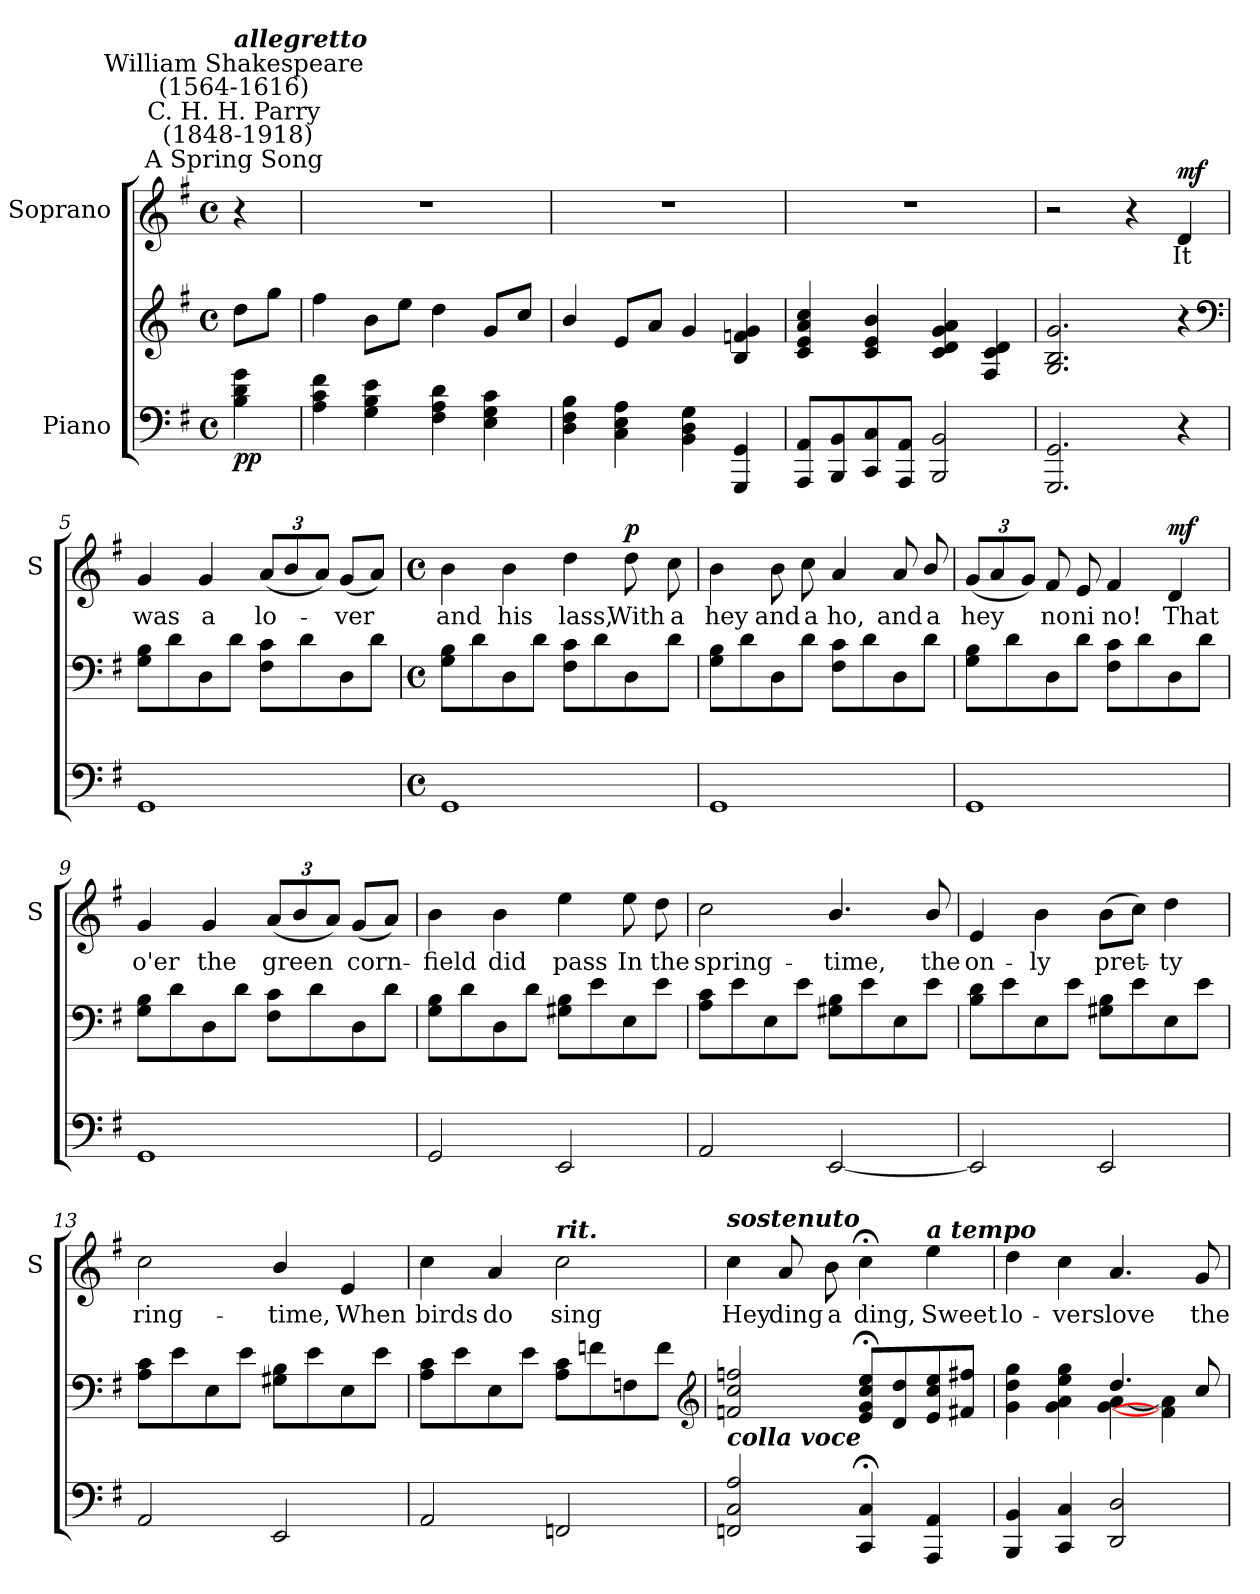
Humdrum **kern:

**kern	**kern	**dynam	**kern	**text	**dynam
*part2	*part2	*part2	*part1	*part1	*part1
*staff3	*staff2	*staff2/3	*staff1	*staff1	*staff1
*I"Piano	*	*	*I"Soprano	*	*
*	*	*	*I'S	*	*
*clefF4	*clefG2	*	*clefG2	*	*
*k[f#]	*k[f#]	*	*k[f#]	*	*
*G:	*G:	*	*G:	*	*
*M4/4	*M4/4	*	*M4/4	*	*
*met(c)	*met(c)	*	*met(c)	*	*
=	=	=	=	=	=
!	!	!	!LO:TX:a:cj:t=A Spring Song	!	!
!	!	!	!LO:TX:a:cj:t=C. H. H. Parry\n (1848-1918)	!	!
!	!	!	!LO:TX:a:cj:t=William Shakespeare\n(1564-1616)	!	!
!	!	!	!LO:TX:a:Bi:t=allegretto	!	!
!	!	!LO:DY:b=2	!	!	!
!	!	!LO:DY:n=1:b	!	!	!
4B 4d 4g	8ddL	p p	4r	.	.
.	8ggJ	.	.	.	.
=1	=1	=1	=1	=1	=1
4A 4c 4f#	4ff#	.	1r	.	.
4G 4B 4e	8bL	.	.	.	.
.	8eeJ	.	.	.	.
4F# 4A 4d	4dd	.	.	.	.
4E 4G 4c	8gL	.	.	.	.
.	8ccJ	.	.	.	.
=2	=2	=2	=2	=2	=2
4D 4F# 4B	4b/	.	1r	.	.
4C 4E 4A	8eL	.	.	.	.
.	8aJ	.	.	.	.
4BB 4D 4G	4g	.	.	.	.
4GGG/ 4GG/	4B 4fn 4g	.	.	.	.
=3	=3	=3	=3	=3	=3
8AAA 8AAL	4c 4e 4a 4cc	.	1r	.	.
8BBB 8BB	.	.	.	.	.
8CC 8C	4c 4e 4b	.	.	.	.
8AAA 8AAJ	.	.	.	.	.
2BBB 2BB	4c 4d 4g 4a	.	.	.	.
.	4F# 4c 4d	.	.	.	.
=4	=4	=4	=4	=4	=4
2.GGG 2.GG	2.G 2.B 2.g	.	2r	.	.
.	.	.	4r	.	.
!	!	!	!	!LO:LY:b	!LO:DY:b
4r	4r	.	4d	It	mf
*	*clefF4	*	*	*	*
=5	=5	=5	=5	=5	=5
!	!	!	!	!LO:LY:b	!
1GG	8G 8BL	.	4g	was	.
.	8d	.	.	.	.
!	!	!	!	!LO:LY:b	!
.	8D	.	4g	a	.
.	8dJ	.	.	.	.
!	!	!	!	!LO:LY:b	!
.	8F# 8cL	.	(<12aL	lo-	.
.	.	.	12b	.	.
.	8d	.	.	.	.
.	.	.	12aJ)	.	.
!	!	!	!	!LO:LY:b	!
.	8D	.	(<8gL	ver	.
.	8dJ	.	8aJ)	.	.
!!LO:LB:g=z
=6	=6	=6	=6	=6	=6
*M4/4	*M4/4	*	*M4/4	*	*
*met(c)	*met(c)	*	*met(c)	*	*
!	!	!	!	!LO:LY:b	!
1GG	8G 8BL	.	4b	and	.
.	8d	.	.	.	.
!	!	!	!	!LO:LY:b	!
.	8D	.	4b	his	.
.	8dJ	.	.	.	.
!	!	!	!	!LO:LY:b	!
.	8F# 8cL	.	4dd	lass,	.
.	8d	.	.	.	.
!	!	!	!	!LO:LY:b	!LO:DY:b
.	8D	.	8dd	With	p
!	!	!	!	!LO:LY:b	!
.	8dJ	.	8cc	a	.
=7	=7	=7	=7	=7	=7
!	!	!	!	!LO:LY:b	!
1GG	8G 8BL	.	4b	hey	.
.	8d	.	.	.	.
!	!	!	!	!LO:LY:b	!
.	8D	.	8b	and	.
!	!	!	!	!LO:LY:b	!
.	8dJ	.	8cc	a	.
!	!	!	!	!LO:LY:b	!
.	8F# 8cL	.	4a	ho,	.
.	8d	.	.	.	.
!	!	!	!	!LO:LY:b	!
.	8D	.	8a	and	.
!	!	!	!	!LO:LY:b	!
.	8dJ	.	8b/	a	.
=8	=8	=8	=8	=8	=8
!	!	!	!	!LO:LY:b	!
1GG	8G 8BL	.	(<12gL	hey	.
.	.	.	12a	.	.
.	8d	.	.	.	.
.	.	.	12gJ)	.	.
!	!	!	!	!LO:LY:b	!
.	8D	.	8f#	no	.
!	!	!	!	!LO:LY:b	!
.	8dJ	.	8e	ni	.
!	!	!	!	!LO:LY:b	!
.	8F# 8cL	.	4f#	no!	.
.	8d	.	.	.	.
!	!	!	!	!LO:LY:b	!LO:DY:b
.	8D	.	4d	That	mf
.	8dJ	.	.	.	.
=9	=9	=9	=9	=9	=9
!	!	!	!	!LO:LY:b	!
1GG	8G 8BL	.	4g	o'er	.
.	8d	.	.	.	.
!	!	!	!	!LO:LY:b	!
.	8D	.	4g	the	.
.	8dJ	.	.	.	.
!	!	!	!	!LO:LY:b	!
.	8F# 8cL	.	(<12aL	green	.
.	.	.	12b	.	.
.	8d	.	.	.	.
.	.	.	12aJ)	.	.
!	!	!	!	!LO:LY:b	!
.	8D	.	(<8gL	corn-	.
.	8dJ	.	8aJ)	.	.
!!LO:LB:g=z
=10	=10	=10	=10	=10	=10
!	!	!	!	!LO:LY:b	!
2GG	8G 8BL	.	4b	field	.
.	8d	.	.	.	.
!	!	!	!	!LO:LY:b	!
.	8D	.	4b	did	.
.	8dJ	.	.	.	.
!	!	!	!	!LO:LY:b	!
2EE	8G#X 8BL	.	4ee	pass	.
.	8e	.	.	.	.
!	!	!	!	!LO:LY:b	!
.	8E	.	8ee	In	.
!	!	!	!	!LO:LY:b	!
.	8eJ	.	8dd	the	.
=11	=11	=11	=11	=11	=11
!	!	!	!	!LO:LY:b	!
2AA	8A 8cL	.	2cc	spring-	.
.	8e	.	.	.	.
.	8E	.	.	.	.
.	8eJ	.	.	.	.
!	!	!	!	!LO:LY:b	!
[2EE	8G#X 8BL	.	4.b/	-time,	.
.	8e	.	.	.	.
.	8E	.	.	.	.
!	!	!	!	!LO:LY:b	!
.	8eJ	.	8b/	the	.
=12	=12	=12	=12	=12	=12
!	!	!	!	!LO:LY:b	!
2EE]	8B 8dL	.	4e	on-	.
.	8e	.	.	.	.
!	!	!	!	!LO:LY:b	!
.	8E	.	4b	-ly	.
.	8eJ	.	.	.	.
!	!	!	!	!LO:LY:b	!
2EE	8G#X 8BL	.	(>8bL	pret-	.
.	8e	.	8ccJ)	.	.
!	!	!	!	!LO:LY:b	!
.	8E	.	4dd	ty	.
.	8eJ	.	.	.	.
=13	=13	=13	=13	=13	=13
!	!	!	!	!LO:LY:b	!
2AA	8A 8cL	.	2cc	ring-	.
.	8e	.	.	.	.
.	8E	.	.	.	.
.	8eJ	.	.	.	.
!	!	!	!	!LO:LY:b	!
2EE	8G#X 8BL	.	4b/	-time,	.
.	8e	.	.	.	.
!	!	!	!	!LO:LY:b	!
.	8E	.	4e	When	.
.	8eJ	.	.	.	.
=14	=14	=14	=14	=14	=14
!	!	!	!	!LO:LY:b	!
2AA	8A 8cL	.	4cc	birds	.
.	8e	.	.	.	.
!	!	!	!	!LO:LY:b	!
.	8E	.	4a	do	.
.	8eJ	.	.	.	.
!	!	!	!LO:TX:a:Bi:t=rit.	!	!
!	!	!	!	!LO:LY:b	!
2FFn	8A 8cL	.	2cc	sing	.
.	8fn	.	.	.	.
.	8Fn	.	.	.	.
.	8fJ	.	.	.	.
*	*clefG2	*	*	*	*
!!LO:LB:g=z
=15	=15	=15	=15	=15	=15
*	*^	*	*	*	*
!	!	!	!	!LO:TX:a:Bi:t=sostenuto	!	!
!LO:TX:a:Bi:t=colla voce	!	!	!	!	!	!
!	!	!	!	!	!LO:LY:b	!
2FFn 2C 2A	2fn 2cc 2ffn	1ryy	.	4cc	Hey	.
!	!	!	!	!	!LO:LY:b	!
.	.	.	.	8a	ding	.
!	!	!	!	!	!LO:LY:b	!
.	.	.	.	8b	a	.
!	!	!	!	!	!LO:LY:b	!
4CC;< 4C;<	8e;< 8g;< 8cc;< 8ee;<L	.	.	4cc;<	ding,	.
.	8d 8dd	.	.	.	.	.
!	!	!	!	!LO:TX:a:Bi:t=a tempo	!	!
!	!	!	!	!	!LO:LY:b	!
4AAA 4AA	8e 8cc 8ee	.	.	4ee	Sweet	.
.	8f#X 8ff#XJ	.	.	.	.	.
=16	=16	=16	=16	=16	=16	=16
!	!	!	!	!	!LO:LY:b	!
4BBB 4BB	2ryy	4g\ 4dd\ 4gg\	.	4dd	lo-	.
!	!	!	!	!	!LO:LY:b	!
4CC 4C	.	4g\ 4a\ 4ee\ 4gg\	.	4cc	-vers	.
!	!	!	!	!	!LO:LY:b	!
2DD 2D	4.dd/	[4g\ [4a\	.	4.a	love	.
.	.	4f#\] 4a\]	.	.	.	.
!	!	!	!	!	!LO:LY:b	!
.	8cc/	.	.	8g	the	.
*	*v	*v	*	*	*	*
=	=	=	=	=	=
*-	*-	*-	*-	*-	*-
